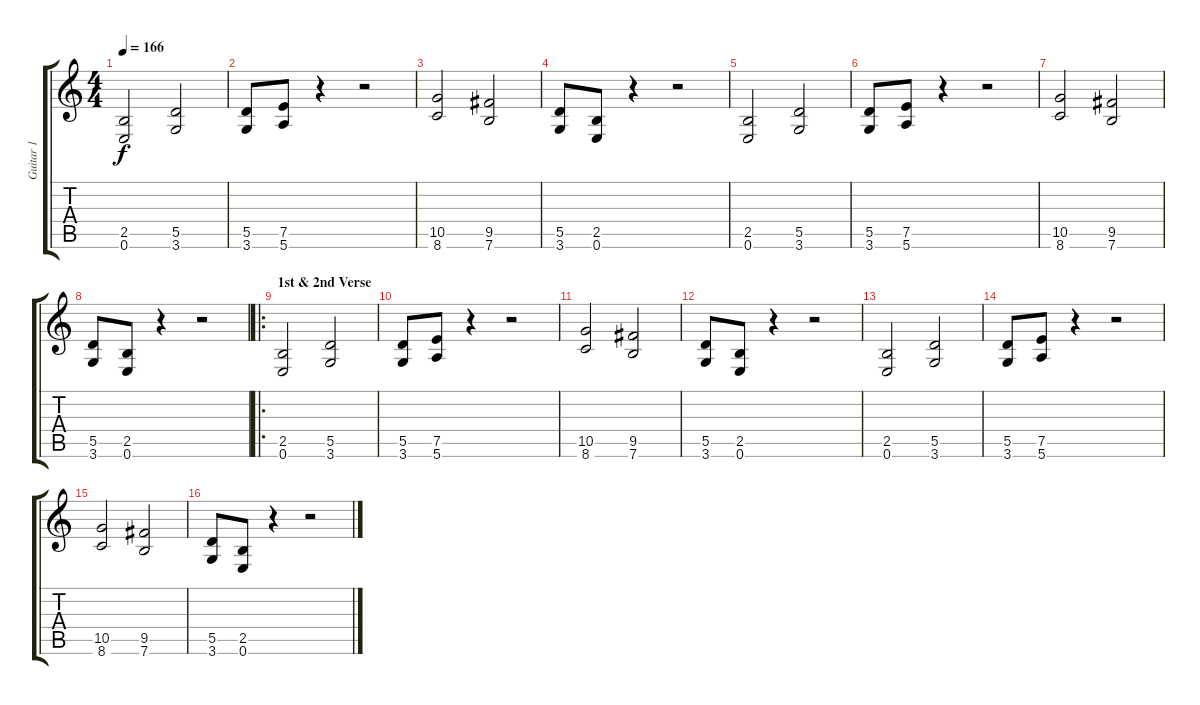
\track ("Guitar 1" "Guitar 1") {instrument distortionguitar}
\staff {score tabs}
\tuning (E4 B3 G3 D3 A2 E2) {hide}
\ts (4 4)
\tempo 166
\clef g2
\ks c
(2.5 0.6).2{dy f instrument distortionguitar} (5.5 3.6).2 |
(5.5 3.6).8 (7.5 5.6).8 r.4 r.2 |
(10.5 8.6).2 (9.5 7.6).2 |
(5.5 3.6).8 (2.5 0.6).8 r.4 r.2 |
(2.5 0.6).2 (5.5 3.6).2 |
(5.5 3.6).8 (7.5 5.6).8 r.4 r.2 |
(10.5 8.6).2 (9.5 7.6).2 |
(5.5 3.6).8 (2.5 0.6).8 r.4 r.2 |
\ro
\section ("" "1st & 2nd Verse")
(2.5 0.6).2 (5.5 3.6).2 |
(5.5 3.6).8 (7.5 5.6).8 r.4 r.2 |
(10.5 8.6).2 (9.5 7.6).2 |
(5.5 3.6).8 (2.5 0.6).8 r.4 r.2 |
(2.5 0.6).2 (5.5 3.6).2 |
(5.5 3.6).8 (7.5 5.6).8 r.4 r.2 |
(10.5 8.6).2 (9.5 7.6).2 |
(5.5 3.6).8 (2.5 0.6).8 r.4 r.2
